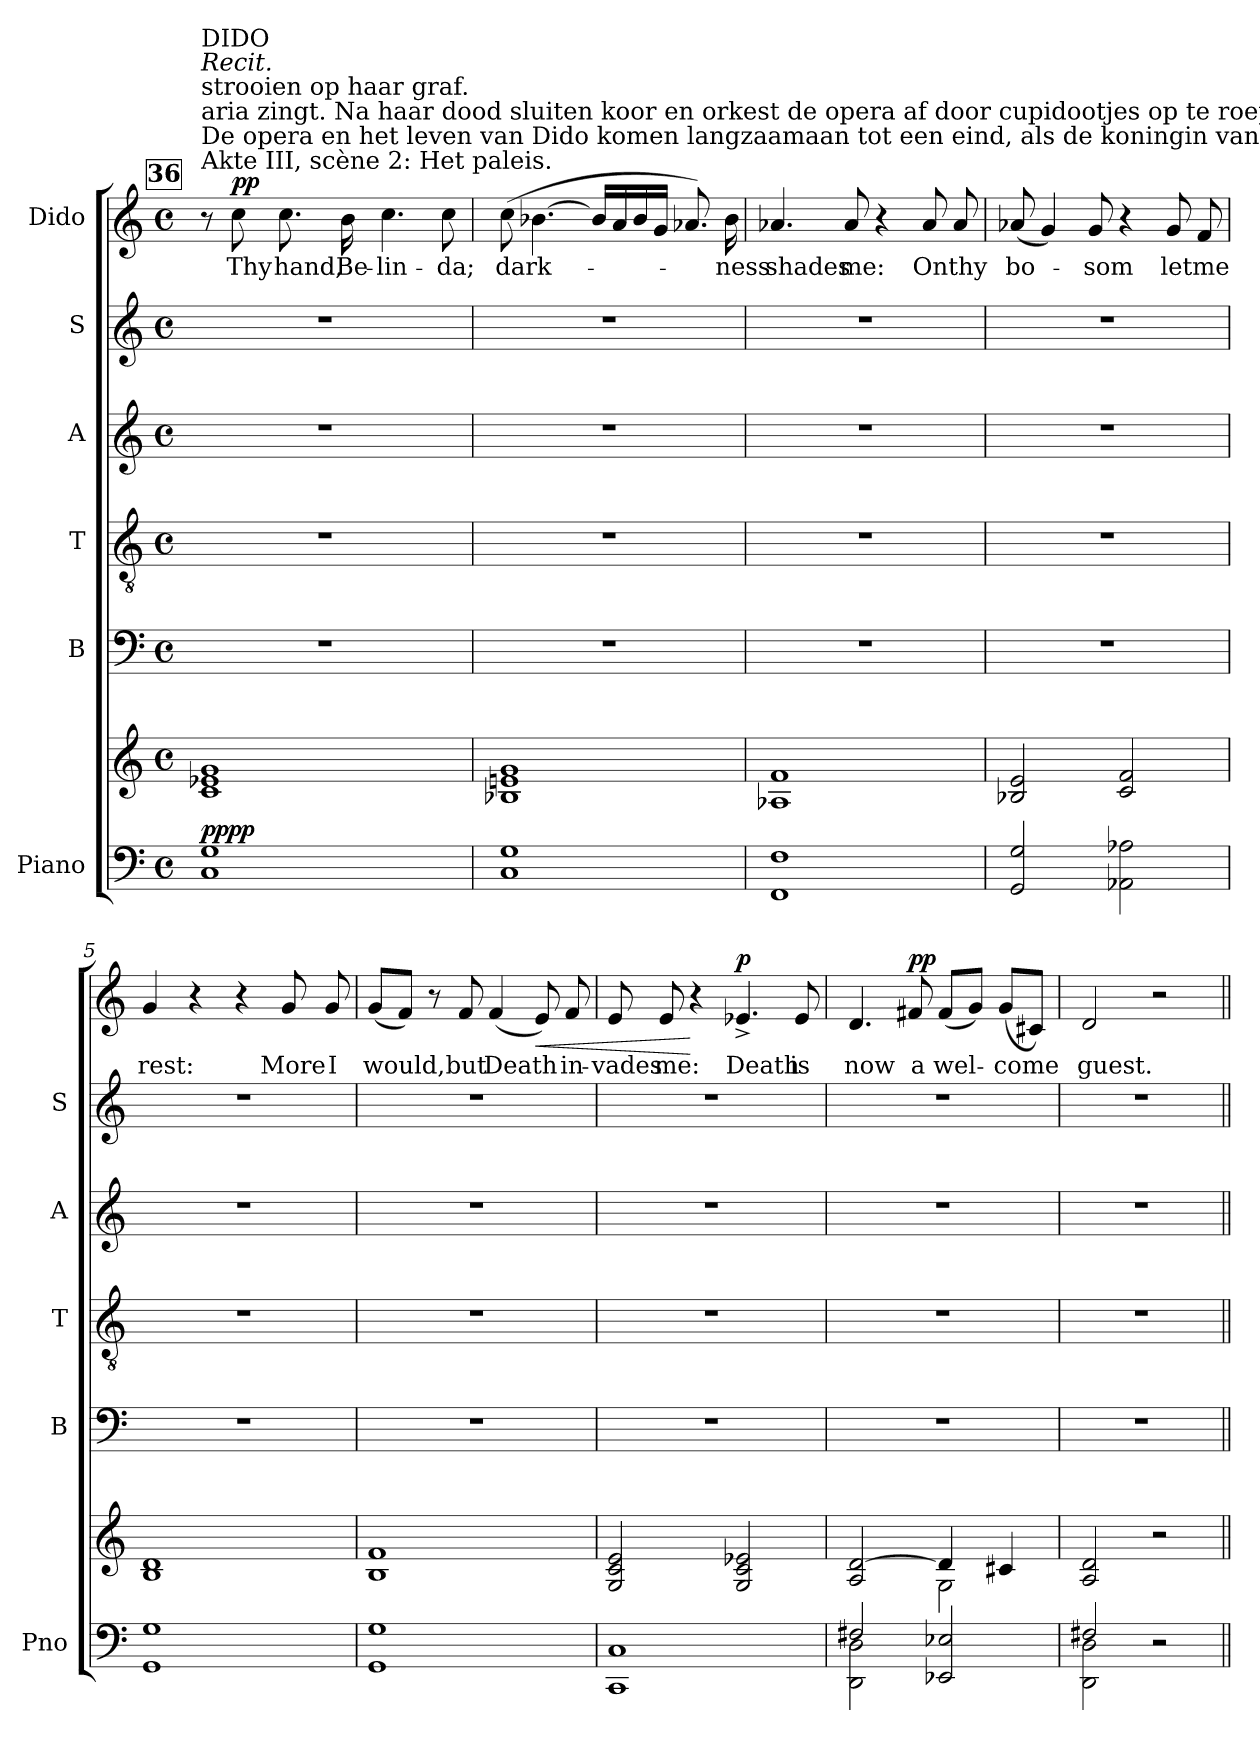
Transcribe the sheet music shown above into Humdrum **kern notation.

**kern	**kern	**dynam	**kern	**kern	**kern	**kern	**kern	**text	**dynam
*part6	*part6	*part6	*part5	*part4	*part3	*part2	*part1	*part1	*part1
*staff7	*staff6	*staff6/7	*staff5	*staff4	*staff3	*staff2	*staff1	*staff1	*staff1
*I"Piano	*	*	*I"B	*I"T	*I"A	*I"S	*I"Dido	*	*
*I'Pno	*	*	*I'B	*I'T	*I'A	*I'S	*	*	*
*clefF4	*clefG2	*	*clefF4	*clefGv2	*clefG2	*clefG2	*clefG2	*	*
*k[]	*k[]	*	*k[]	*k[]	*k[]	*k[]	*k[]	*	*
*M4/4	*M4/4	*	*M4/4	*M4/4	*M4/4	*M4/4	*M4/4	*	*
*met(c)	*met(c)	*	*met(c)	*met(c)	*met(c)	*met(c)	*met(c)	*	*
!!LO:REH:place=s1:a:B:fs=14:t=36
=1	=1	=1	=1	=1	=1	=1	=1	=1	=1
!	!	!	!	!	!	!	!LO:TX:t=Akte III, scène 2&colon; Het paleis.	!	!
!	!	!	!	!	!	!	!LO:TX:t=De opera en het leven van Dido komen langzaamaan tot een eind, als de koningin van Carthago haar laatste	!	!
!	!	!	!	!	!	!	!LO:TX:t=aria zingt.  Na haar dood sluiten koor en orkest de opera af door cupidootjes op te roepen om rozen te	!	!
!	!	!	!	!	!	!	!LO:TX:t=strooien op haar graf.	!	!
!	!	!	!	!	!	!	!LO:TX:a:i:t=Recit.	!	!
!	!	!	!	!	!	!	!LO:TX:a:t=DIDO	!	!
!	!	!LO:DY:a=2	!	!	!	!	!	!	!
!	!	!LO:DY:n=1:a	!	!	!	!	!	!	!
1C 1G	1c 1e-X 1g	pp pp	1r	1r	1r	1r	8r	.	.
!	!	!	!	!	!	!	!	!LO:LY:b	!LO:DY:a
.	.	.	.	.	.	.	8cc\	Thy	pp
!	!	!	!	!	!	!	!	!LO:LY:b	!
.	.	.	.	.	.	.	8.cc\	hand,	.
!	!	!	!	!	!	!	!	!LO:LY:b	!
.	.	.	.	.	.	.	16b\	Be-	.
!	!	!	!	!	!	!	!	!LO:LY:b	!
.	.	.	.	.	.	.	4.cc\	-lin-	.
!	!	!	!	!	!	!	!	!LO:LY:b	!
.	.	.	.	.	.	.	8cc\	-da;	.
=2	=2	=2	=2	=2	=2	=2	=2	=2	=2
!	!	!	!	!	!	!	!	!LO:LY:b	!
1C 1G	1B-X 1en 1g	.	1r	1r	1r	1r	(>8cc\	dark-	.
.	.	.	.	.	.	.	[4.b-X\	.	.
.	.	.	.	.	.	.	16b-/LL]	.	.
.	.	.	.	.	.	.	16a/	.	.
.	.	.	.	.	.	.	16b-/	.	.
.	.	.	.	.	.	.	16g/JJ	.	.
.	.	.	.	.	.	.	8.a-X/)	.	.
!	!	!	!	!	!	!	!	!LO:LY:b	!
.	.	.	.	.	.	.	16b-\	-ness	.
=3	=3	=3	=3	=3	=3	=3	=3	=3	=3
!	!	!	!	!	!	!	!	!LO:LY:b	!
1FF 1F	1A-X 1f	.	1r	1r	1r	1r	4.a-X/	shades	.
!	!	!	!	!	!	!	!	!LO:LY:b	!
.	.	.	.	.	.	.	8a-/	me:	.
.	.	.	.	.	.	.	4r	.	.
!	!	!	!	!	!	!	!	!LO:LY:b	!
.	.	.	.	.	.	.	8a-/	On	.
!	!	!	!	!	!	!	!	!LO:LY:b	!
.	.	.	.	.	.	.	8a-/	thy	.
=4	=4	=4	=4	=4	=4	=4	=4	=4	=4
!	!	!	!	!	!	!	!	!LO:LY:b	!
2GG/ 2G/	2B-X/ 2e/	.	1r	1r	1r	1r	(<8a-X/	bo-	.
.	.	.	.	.	.	.	4g/)	.	.
!	!	!	!	!	!	!	!	!LO:LY:b	!
.	.	.	.	.	.	.	8g/	-som	.
2AA-X\ 2A-X\	2c/ 2f/	.	.	.	.	.	4r	.	.
!	!	!	!	!	!	!	!	!LO:LY:b	!
.	.	.	.	.	.	.	8g/	let	.
!	!	!	!	!	!	!	!	!LO:LY:b	!
.	.	.	.	.	.	.	8f/	me	.
=5	=5	=5	=5	=5	=5	=5	=5	=5	=5
!	!	!	!	!	!	!	!	!LO:LY:b	!
1GG 1G	1B 1d	.	1r	1r	1r	1r	4g/	rest:	.
.	.	.	.	.	.	.	4r	.	.
.	.	.	.	.	.	.	4r	.	.
!	!	!	!	!	!	!	!	!LO:LY:b	!
.	.	.	.	.	.	.	8g/	More	.
!	!	!	!	!	!	!	!	!LO:LY:b	!
.	.	.	.	.	.	.	8g/	I	.
!!LO:LB:g=z
=6	=6	=6	=6	=6	=6	=6	=6	=6	=6
!	!	!	!	!	!	!	!	!LO:LY:b	!
1GG 1G	1B 1f	.	1r	1r	1r	1r	(<8g/L	would,	.
.	.	.	.	.	.	.	8f/J)	.	.
.	.	.	.	.	.	.	8r	.	.
!	!	!	!	!	!	!	!	!LO:LY:b	!
.	.	.	.	.	.	.	8f/	but	.
!	!	!	!	!	!	!	!	!LO:LY:b	!
.	.	.	.	.	.	.	(<4f/	Death	.
!	!	!	!	!	!	!	!	!	!LO:HP:b
.	.	.	.	.	.	.	8e/)	.	<
!	!	!	!	!	!	!	!	!LO:LY:b	!
.	.	.	.	.	.	.	8f/	in-	.
=7	=7	=7	=7	=7	=7	=7	=7	=7	=7
!	!	!	!	!	!	!	!	!LO:LY:b	!
1CC 1C	2G/ 2c/ 2e/	.	1r	1r	1r	1r	8e/	-vades	.
!	!	!	!	!	!	!	!	!LO:LY:b	!
.	.	.	.	.	.	.	8e/	me:	.
.	.	.	.	.	.	.	4r	.	[
!	!	!	!	!	!	!	!	!LO:LY:b	!LO:DY:a
.	2G/ 2c/ 2e-X/	.	.	.	.	.	4.e-X^/	Death	p
!	!	!	!	!	!	!	!	!LO:LY:b	!
.	.	.	.	.	.	.	8e-/	is	.
=8	=8	=8	=8	=8	=8	=8	=8	=8	=8
*^	*^	*	*	*	*	*	*	*	*
!	!	!	!	!	!	!	!	!	!	!LO:LY:b	!
2F#X/	2DD\ 2D\	2A/ [2d/	2ryy	.	1r	1r	1r	1r	4.d/	now	.
!	!	!	!	!	!	!	!	!	!	!LO:LY:b	!LO:DY:a
.	.	.	.	.	.	.	.	.	8f#X/	a	pp
!	!	!	!	!	!	!	!	!	!	!LO:LY:b	!
2EE-X/ 2E-X/	2ryy	4d/]	2G\	.	.	.	.	.	(<8f#/L	wel-	.
.	.	.	.	.	.	.	.	.	8g/J)	.	.
!	!	!	!	!	!	!	!	!	!	!LO:LY:b	!
.	.	4c#X/	.	.	.	.	.	.	(<8g/L	-come	.
.	.	.	.	.	.	.	.	.	8c#X/J)	.	.
*	*	*v	*v	*	*	*	*	*	*	*	*
=9	=9	=9	=9	=9	=9	=9	=9	=9	=9	=9
!	!	!	!	!	!	!	!	!	!LO:LY:b	!
2F#X/	2DD\ 2D\	2A/ 2d/	.	1r	1r	1r	1r	2d/	guest.	.
2r	2ryy	2r	.	.	.	.	.	2r	.	.
*v	*v	*	*	*	*	*	*	*	*	*
=||	=||	=||	=||	=||	=||	=||	=||	=||	=||
*-	*-	*-	*-	*-	*-	*-	*-	*-	*-
